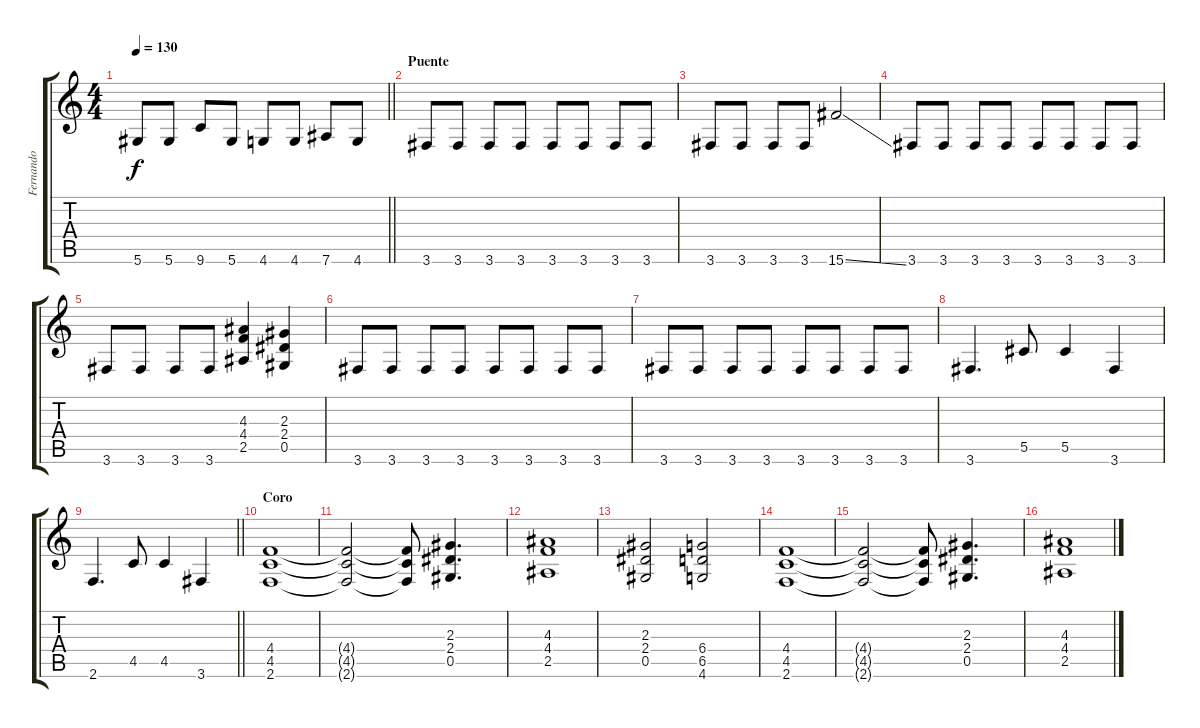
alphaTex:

\track ("Fernando" "Fernando") {instrument distortionguitar}
\staff {score tabs}
\tuning (Eb4 Bb3 Gb3 Db3 Ab2 Eb2) {hide}
\ts (4 4)
\tempo 130
\clef g2
\barLineRight lightlight
\ks c
5.6.8{dy f} 5.6.8 9.6.8 5.6.8 4.6.8 4.6.8 7.6.8 4.6.8 |
\section ("" "Puente")
3.6.8 3.6.8 3.6.8 3.6.8 3.6.8 3.6.8 3.6.8 3.6.8 |
3.6.8 3.6.8 3.6.8 3.6.8 15.6{ss}.2 |
3.6.8 3.6.8 3.6.8 3.6.8 3.6.8 3.6.8 3.6.8 3.6.8 |
3.6.8 3.6.8 3.6.8 3.6.8 (4.3 4.4 2.5).4 (2.3 2.4 0.5).4 |
3.6.8 3.6.8 3.6.8 3.6.8 3.6.8 3.6.8 3.6.8 3.6.8 |
3.6.8 3.6.8 3.6.8 3.6.8 3.6.8 3.6.8 3.6.8 3.6.8 |
3.6.4{d} 5.5.8 5.5.4 3.6.4 |
\barLineRight lightlight
2.6.4{d} 4.5.8 4.5.4 3.6.4 |
\section ("" "Coro")
(4.4 4.5 2.6).1 |
(4.4{t} 4.5{t} 2.6{t}).2 (4.4{t} 4.5{t} 2.6{t}).8 (2.3 2.4 0.5).4{d} |
(4.3 4.4 2.5).1 |
(2.3 2.4 0.5).2 (6.4 6.5 4.6).2 |
(4.4 4.5 2.6).1 |
(4.4{t} 4.5{t} 2.6{t}).2 (4.4{t} 4.5{t} 2.6{t}).8 (2.3 2.4 0.5).4{d} |
(4.3 4.4 2.5).1
